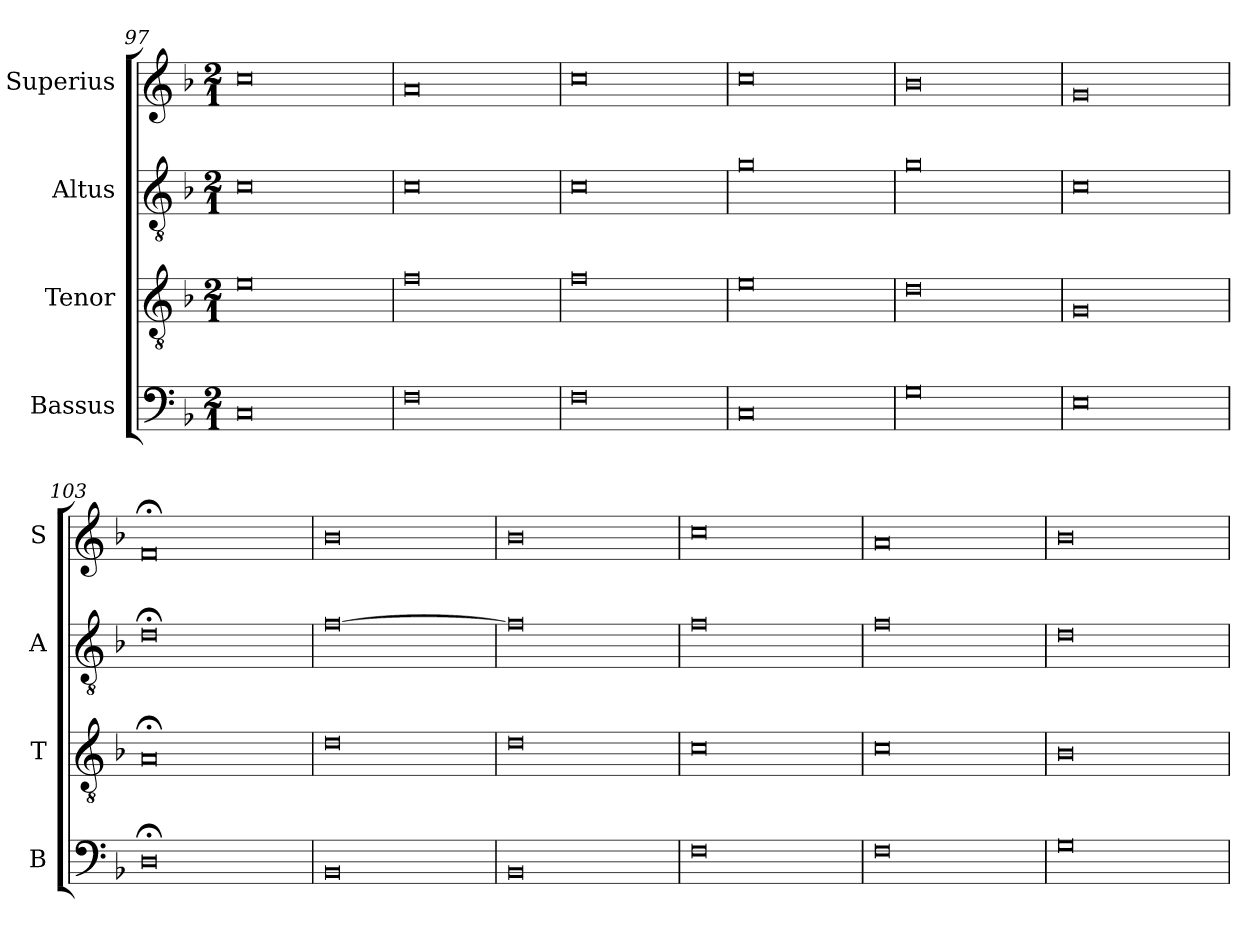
**kern	**kern	**kern	**kern
*part4	*part3	*part2	*part1
*staff4	*staff3	*staff2	*staff1
*I"Bassus	*I"Tenor	*I"Altus	*I"Superius
*I'B	*I'T	*I'A	*I'S
*clefF4	*clefGv2	*clefGv2	*clefG2
*k[b-]	*k[b-]	*k[b-]	*k[b-]
*M2/1	*M2/1	*M2/1	*M2/1
=97	=97	=97	=97
0C	0e	0c	0cc
=98	=98	=98	=98
0F	0f	0c	0a
=99	=99	=99	=99
0F	0f	0c	0cc
=100	=100	=100	=100
0C	0e	0g	0cc
=101	=101	=101	=101
0G	0d	0g	0b-
=102	=102	=102	=102
0E	0G	0c	0g
=103	=103	=103	=103
0D;<	0A;<	0d;<	0f;<
=104	=104	=104	=104
0BB-	0d	[0f	0b-
=105	=105	=105	=105
0BB-	0d	0f]	0b-
=106	=106	=106	=106
0F	0c	0f	0cc
=107	=107	=107	=107
0F	0c	0f	0a
=108	=108	=108	=108
0G	0B-	0d	0b-
=	=	=	=
*-	*-	*-	*-
